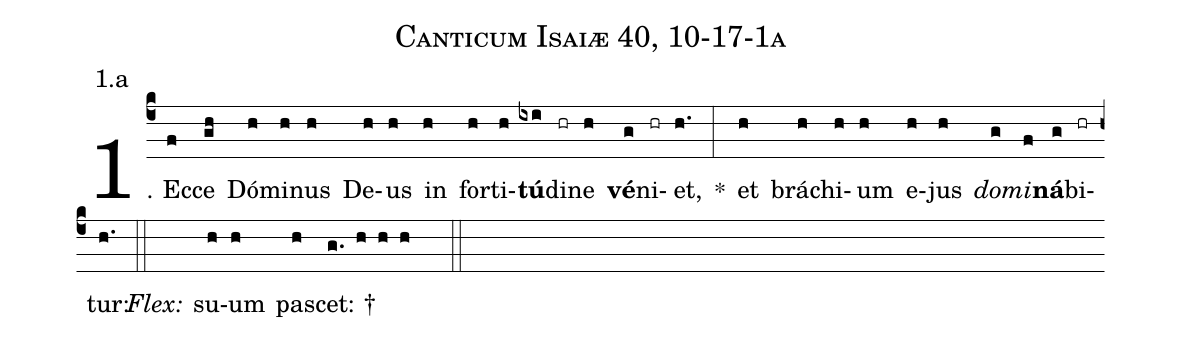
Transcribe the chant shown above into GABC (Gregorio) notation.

name: Canticum Isaiæ 40, 10-17-1a;
annotation: 1.a;
%%
(c4)1. Ec(f)ce(gh) Dó(h)mi(h)nus(h) De(h)us(h) in(h) for(h)ti(h)<b>tú</b>(ixi)di(hr)ne(h) <b>vé</b>(g)ni(hr)et,(h.) *(:) et(h) brá(h)chi(h)um(h) e(h)jus(h) <i>do</i>(g)<i>mi</i>(f)<b>ná</b>(g)bi(hr)tur:(h.) (::)
<i>Flex:</i>()  su(h)um(h) pa(h)scet: †(g. h h h  ::)
